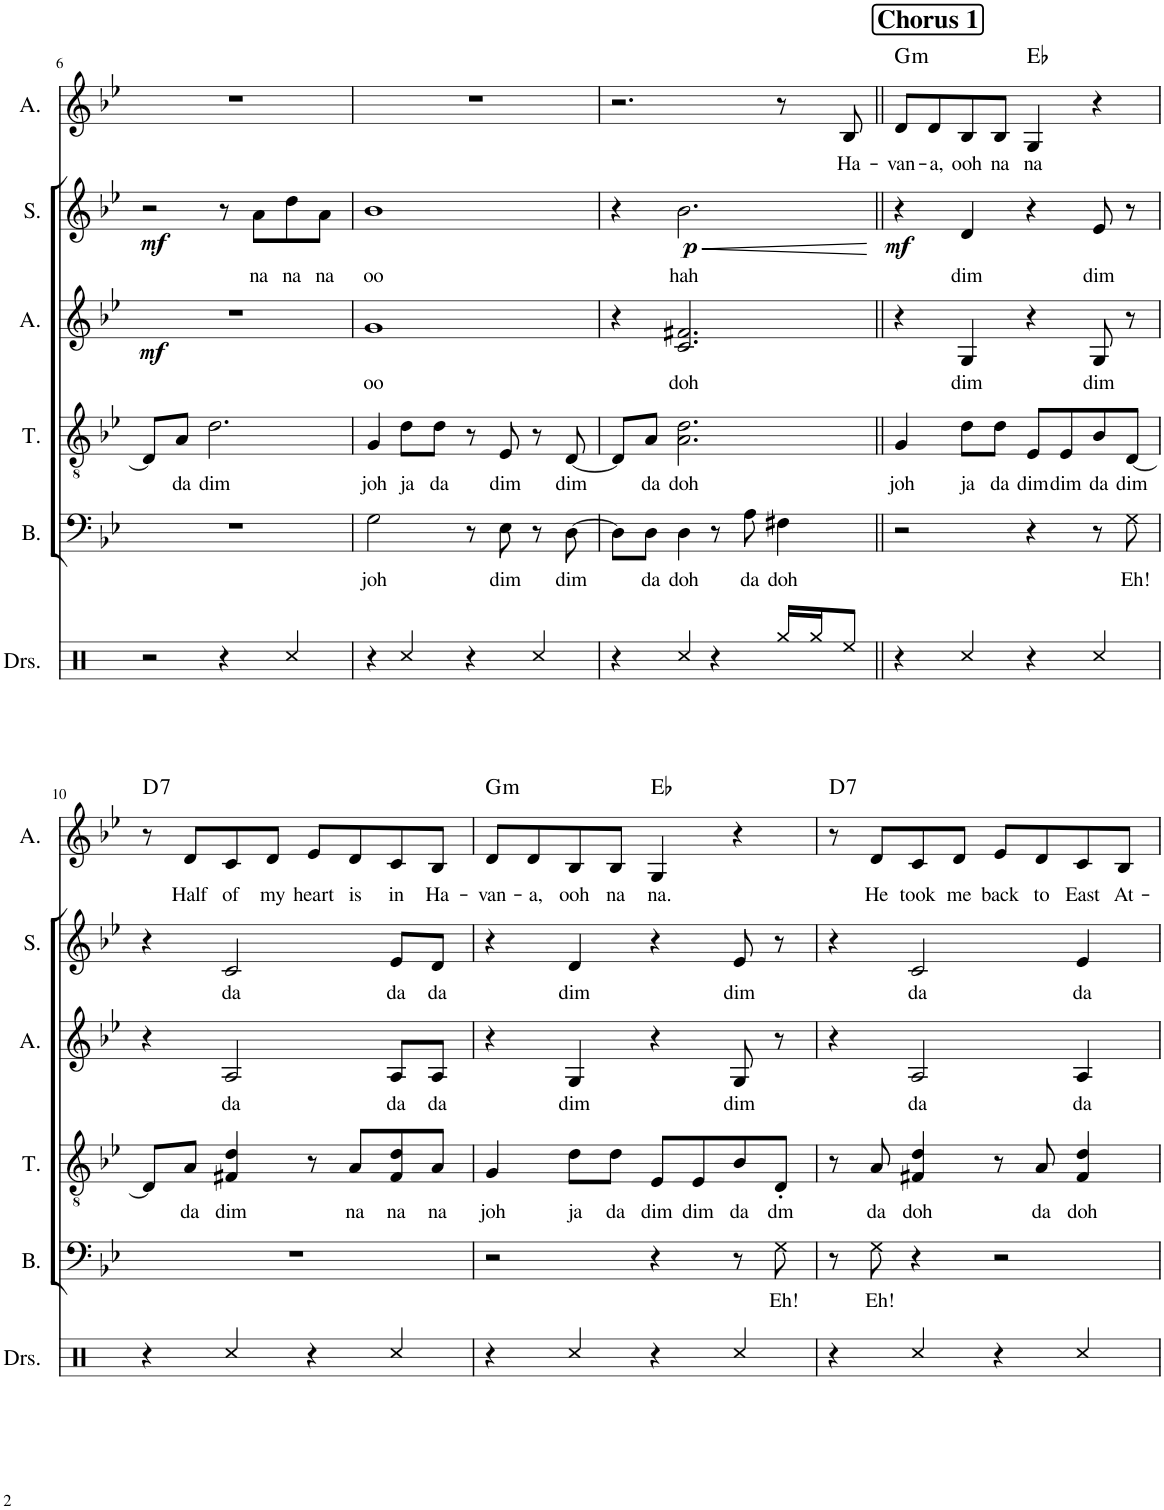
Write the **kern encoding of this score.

**kern	**kern	**text	**kern	**text	**kern	**text	**dynam	**kern	**text	**dynam	**kern	**text	**harte
*part6	*part5	*part5	*part4	*part4	*part3	*part3	*part3	*part2	*part2	*part2	*part1	*part1	*part1
*staff6	*staff5	*staff5	*staff4	*staff4	*staff3	*staff3	*staff3	*staff2	*staff2	*staff2	*staff1	*staff1	*
*I"Drumset	*I"Bass	*	*I"Tenor	*	*I"Alto	*	*	*I"Soprano	*	*	*I"Alto	*	*
*I'Drs.	*I'B.	*	*I'T.	*	*I'A.	*	*	*I'S.	*	*	*I'A.	*	*
!!LO:PB:g=z
*clefX	*clefF4	*	*clefGv2	*	*clefG2	*	*	*clefG2	*	*	*clefG2	*	*
*k[]	*k[b-e-]	*	*k[b-e-]	*	*k[b-e-]	*	*	*k[b-e-]	*	*	*k[b-e-]	*	*
*M4/4	*M4/4	*	*M4/4	*	*M4/4	*	*	*M4/4	*	*	*M4/4	*	*
=6	=6	=6	=6	=6	=6	=6	=6	=6	=6	=6	=6	=6	=6
!	!	!	!	!	!	!	!LO:DY:b	!	!	!LO:DY:b	!	!	!
2r	1r	.	8D/L]	.	1r	.	mf	2r	.	mf	1r	.	.
!	!	!	!	!LO:LY:b	!	!	!	!	!	!	!	!	!
.	.	.	8A/J	da	.	.	.	.	.	.	.	.	.
!	!	!	!	!LO:LY:b	!	!	!	!	!	!	!	!	!
.	.	.	2.d\	dim	.	.	.	.	.	.	.	.	.
4r	.	.	.	.	.	.	.	8r	.	.	.	.	.
!	!	!	!	!	!	!	!	!	!LO:LY:b	!	!	!	!
.	.	.	.	.	.	.	.	8a\L	na	.	.	.	.
!	!	!	!	!	!	!	!	!	!LO:LY:b	!	!	!	!
4Rcc/	.	.	.	.	.	.	.	8dd\	na	.	.	.	.
!	!	!	!	!	!	!	!	!	!LO:LY:b	!	!	!	!
.	.	.	.	.	.	.	.	8a\J	na	.	.	.	.
=7	=7	=7	=7	=7	=7	=7	=7	=7	=7	=7	=7	=7	=7
!	!	!LO:LY:b	!	!LO:LY:b	!	!LO:LY:b	!	!	!LO:LY:b	!	!	!	!
4r	2G\	joh	4G/	joh	1g	oo	.	1b-	oo	.	1r	.	.
!	!	!	!	!LO:LY:b	!	!	!	!	!	!	!	!	!
4Rcc/	.	.	8d\L	ja	.	.	.	.	.	.	.	.	.
!	!	!	!	!LO:LY:b	!	!	!	!	!	!	!	!	!
.	.	.	8d\J	da	.	.	.	.	.	.	.	.	.
4r	8r	.	8r	.	.	.	.	.	.	.	.	.	.
!	!	!LO:LY:b	!	!LO:LY:b	!	!	!	!	!	!	!	!	!
.	8E-\	dim	8E-/	dim	.	.	.	.	.	.	.	.	.
4Rcc/	8r	.	8r	.	.	.	.	.	.	.	.	.	.
!	!	!LO:LY:b	!	!LO:LY:b	!	!	!	!	!	!	!	!	!
.	[8D\	dim	[8D/	dim	.	.	.	.	.	.	.	.	.
!!LO:REH:place=s1:a:B:cj:fs=14:t=Chorus 1:qo=3.5
=8	=8	=8	=8	=8	=8	=8	=8	=8	=8	=8	=8	=8	=8
4r	8D\L]	.	8D/L]	.	4r	.	.	4r	.	.	2.r	.	.
!	!	!LO:LY:b	!	!LO:LY:b	!	!	!	!	!	!	!	!	!
.	8D\J	da	8A/J	da	.	.	.	.	.	.	.	.	.
!	!	!LO:LY:b	!	!LO:LY:b	!	!LO:LY:b	!	!	!LO:LY:b	!LO:HP:b	!	!	!
!	!	!	!	!	!	!	!	!	!	!LO:DY:n=1:b	!	!	!
4Rcc/	4D\	doh	2.A\ 2.d\	doh	2.c/ 2.f#X/	doh	.	2.b-\	hah	< p	.	.	.
4r	8r	.	.	.	.	.	.	.	.	.	.	.	.
!	!	!LO:LY:b	!	!	!	!	!	!	!	!	!	!	!
.	8A\	da	.	.	.	.	.	.	.	.	.	.	.
!	!	!LO:LY:b	!	!	!	!	!	!	!	!	!	!	!
16Rgg/LL	4F#X\	doh	.	.	.	.	.	.	.	.	8r	.	.
16Rgg/J	.	.	.	.	.	.	.	.	.	.	.	.	.
!	!	!	!	!	!	!	!	!	!	!	!	!LO:LY:b	!
8Ree/J	.	.	.	.	.	.	.	.	.	.	8B-/	Ha-	.
.	.	.	.	.	.	.	.	.	.	[	.	.	.
=9||	=9||	=9||	=9||	=9||	=9||	=9||	=9||	=9||	=9||	=9||	=9||	=9||	=9||
!	!	!	!	!LO:LY:b	!	!	!	!	!	!LO:DY:b	!	!LO:LY:b	!LO:H:kt=m
4r	2r	.	4G/	joh	4r	.	.	4r	.	mf	8d/L	-van-	G:min
!	!	!	!	!	!	!	!	!	!	!	!	!LO:LY:b	!
.	.	.	.	.	.	.	.	.	.	.	8d/	-a,	.
!	!	!	!	!LO:LY:b	!	!LO:LY:b	!	!	!LO:LY:b	!	!	!LO:LY:b	!
4Rcc/	.	.	8d\L	ja	4G/	dim	.	4d/	dim	.	8B-/	ooh	.
!	!	!	!	!LO:LY:b	!	!	!	!	!	!	!	!LO:LY:b	!
.	.	.	8d\J	da	.	.	.	.	.	.	8B-/J	na	.
!	!	!	!	!LO:LY:b	!	!	!	!	!	!	!	!LO:LY:b	!
4r	4r	.	8E-/L	dim	4r	.	.	4r	.	.	4G/	na	Eb:maj
!	!	!	!	!LO:LY:b	!	!	!	!	!	!	!	!	!
.	.	.	8E-/	dim	.	.	.	.	.	.	.	.	.
!	!	!	!	!LO:LY:b	!	!LO:LY:b	!	!	!LO:LY:b	!	!	!	!
4Rcc/	8r	.	8B-/	da	8G/	dim	.	8e-/	dim	.	4r	.	.
!	!	!LO:LY:b	!	!LO:LY:b	!	!	!	!	!	!	!	!	!
.	8G\	Eh!	[8D/J	dim	8r	.	.	8r	.	.	.	.	.
!!LO:LB:g=z
=10	=10	=10	=10	=10	=10	=10	=10	=10	=10	=10	=10	=10	=10
!	!	!	!	!	!	!	!	!	!	!	!	!	!LO:H:kt=7
4r	1r	.	8D/L]	.	4r	.	.	4r	.	.	8r	.	D:7
!	!	!	!	!LO:LY:b	!	!	!	!	!	!	!	!LO:LY:b	!
.	.	.	8A/J	da	.	.	.	.	.	.	8d/L	Half	.
!	!	!	!	!LO:LY:b	!	!LO:LY:b	!	!	!LO:LY:b	!	!	!LO:LY:b	!
4Rcc/	.	.	4F#X/ 4d/	dim	2A/	da	.	2c/	da	.	8c/	of	.
!	!	!	!	!	!	!	!	!	!	!	!	!LO:LY:b	!
.	.	.	.	.	.	.	.	.	.	.	8d/J	my	.
!	!	!	!	!	!	!	!	!	!	!	!	!LO:LY:b	!
4r	.	.	8r	.	.	.	.	.	.	.	8e-/L	heart	.
!	!	!	!	!LO:LY:b	!	!	!	!	!	!	!	!LO:LY:b	!
.	.	.	8A/L	na	.	.	.	.	.	.	8d/	is	.
!	!	!	!	!LO:LY:b	!	!LO:LY:b	!	!	!LO:LY:b	!	!	!LO:LY:b	!
4Rcc/	.	.	8F#/ 8d/	na	8A/L	da	.	8e-/L	da	.	8c/	in	.
!	!	!	!	!LO:LY:b	!	!LO:LY:b	!	!	!LO:LY:b	!	!	!LO:LY:b	!
.	.	.	8A/J	na	8A/J	da	.	8d/J	da	.	8B-/J	Ha-	.
=11	=11	=11	=11	=11	=11	=11	=11	=11	=11	=11	=11	=11	=11
!	!	!	!	!LO:LY:b	!	!	!	!	!	!	!	!LO:LY:b	!LO:H:kt=m
4r	2r	.	4G/	joh	4r	.	.	4r	.	.	8d/L	-van-	G:min
!	!	!	!	!	!	!	!	!	!	!	!	!LO:LY:b	!
.	.	.	.	.	.	.	.	.	.	.	8d/	-a,	.
!	!	!	!	!LO:LY:b	!	!LO:LY:b	!	!	!LO:LY:b	!	!	!LO:LY:b	!
4Rcc/	.	.	8d\L	ja	4G/	dim	.	4d/	dim	.	8B-/	ooh	.
!	!	!	!	!LO:LY:b	!	!	!	!	!	!	!	!LO:LY:b	!
.	.	.	8d\J	da	.	.	.	.	.	.	8B-/J	na	.
!	!	!	!	!LO:LY:b	!	!	!	!	!	!	!	!LO:LY:b	!
4r	4r	.	8E-/L	dim	4r	.	.	4r	.	.	4G/	na.	Eb:maj
!	!	!	!	!LO:LY:b	!	!	!	!	!	!	!	!	!
.	.	.	8E-/	dim	.	.	.	.	.	.	.	.	.
!	!	!	!	!LO:LY:b	!	!LO:LY:b	!	!	!LO:LY:b	!	!	!	!
4Rcc/	8r	.	8B-/	da	8G/	dim	.	8e-/	dim	.	4r	.	.
!	!	!LO:LY:b	!	!LO:LY:b	!	!	!	!	!	!	!	!	!
.	8G\	Eh!	8D'/J	dm	8r	.	.	8r	.	.	.	.	.
=12	=12	=12	=12	=12	=12	=12	=12	=12	=12	=12	=12	=12	=12
!	!	!	!	!	!	!	!	!	!	!	!	!	!LO:H:kt=7
4r	8r	.	8r	.	4r	.	.	4r	.	.	8r	.	D:7
!	!	!LO:LY:b	!	!LO:LY:b	!	!	!	!	!	!	!	!LO:LY:b	!
.	8G\	Eh!	8A/	da	.	.	.	.	.	.	8d/L	He	.
!	!	!	!	!LO:LY:b	!	!LO:LY:b	!	!	!LO:LY:b	!	!	!LO:LY:b	!
4Rcc/	4r	.	4F#X/ 4d/	doh	2A/	da	.	2c/	da	.	8c/	took	.
!	!	!	!	!	!	!	!	!	!	!	!	!LO:LY:b	!
.	.	.	.	.	.	.	.	.	.	.	8d/J	me	.
!	!	!	!	!	!	!	!	!	!	!	!	!LO:LY:b	!
4r	2r	.	8r	.	.	.	.	.	.	.	8e-/L	back	.
!	!	!	!	!LO:LY:b	!	!	!	!	!	!	!	!LO:LY:b	!
.	.	.	8A/	da	.	.	.	.	.	.	8d/	to	.
!	!	!	!	!LO:LY:b	!	!LO:LY:b	!	!	!LO:LY:b	!	!	!LO:LY:b	!
4Rcc/	.	.	4F#/ 4d/	doh	4A/	da	.	4e-/	da	.	8c/	East	.
!	!	!	!	!	!	!	!	!	!	!	!	!LO:LY:b	!
.	.	.	.	.	.	.	.	.	.	.	8B-/J	At-	.
=	=	=	=	=	=	=	=	=	=	=	=	=	=
*-	*-	*-	*-	*-	*-	*-	*-	*-	*-	*-	*-	*-	*-
